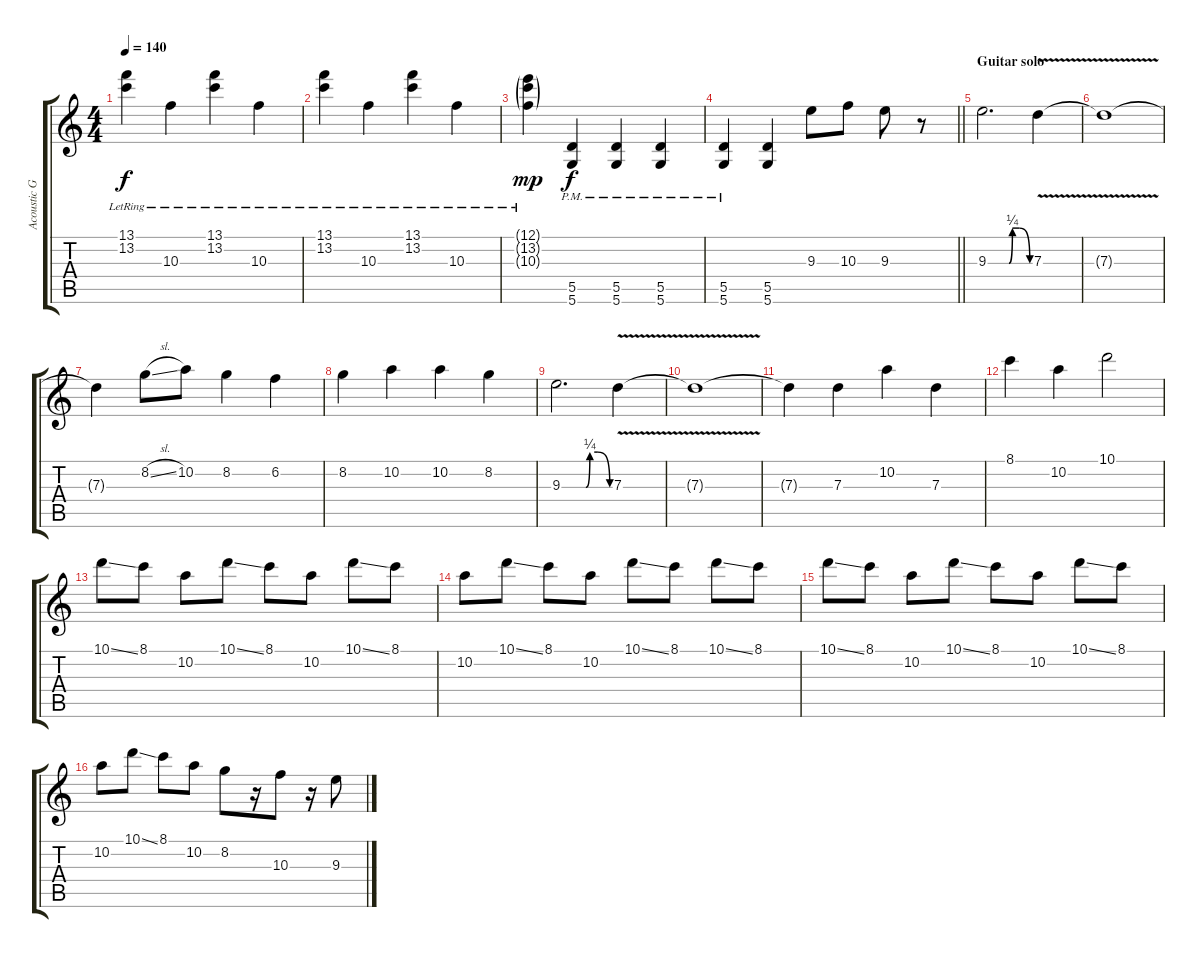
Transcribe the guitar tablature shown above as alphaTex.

\track ("Acoustic Guitar II" "Acoustic G") {instrument acousticguitarsteel}
\staff {score tabs}
\tuning (E4 B3 G3 D3 A2 D2) {hide}
\ts (4 4)
\tempo 140
\clef g2
\ks c
(13.1{lr} 13.2{lr}).4{dy f} 10.3{lr}.4 (13.1{lr} 13.2{lr}).4 10.3{lr}.4 |
(13.1{lr} 13.2{lr}).4 10.3{lr}.4 (13.1{lr} 13.2{lr}).4 10.3{lr}.4 |
(12.1{g lr} 13.2{g lr} 10.3{g lr}).4{dy mp} (5.5{pm} 5.6{pm}).4{dy f} (5.5{pm} 5.6{pm}).4 (5.5{pm} 5.6{pm}).4 |
\barLineRight lightlight
(5.5{pm} 5.6).4 (5.5 5.6).4 9.3.8 10.3.8 9.3.8 r.8 |
\section ("" "Guitar solo")
9.3{be (custom 0 0 30 0 35 1 45 1 60 0)}.2{d} 7.3{v}.4 |
7.3{t}.1 |
7.3{t}.4 8.2{sl}.8 10.2.8 8.2.4 6.2.4 |
8.2.4 10.2.4 10.2.4 8.2.4 |
9.3{be (custom 0 0 30 0 35 1 45 1 60 0)}.2{d} 7.3{v}.4 |
7.3{t}.1 |
7.3{t}.4 7.3.4 10.2.4 7.3.4 |
8.1.4 10.2.4 10.1.2 |
10.1{ss}.8 8.1.8 10.2.8 10.1{ss}.8 8.1.8 10.2.8 10.1{ss}.8 8.1.8 |
10.2.8 10.1{ss}.8 8.1.8 10.2.8 10.1{ss}.8 8.1.8 10.1{ss}.8 8.1.8 |
10.1{ss}.8 8.1.8 10.2.8 10.1{ss}.8 8.1.8 10.2.8 10.1{ss}.8 8.1.8 |
10.2.8 10.1{ss}.8 8.1.8 10.2.8 8.2.8 r.16 10.3.8 r.16 9.3.8
